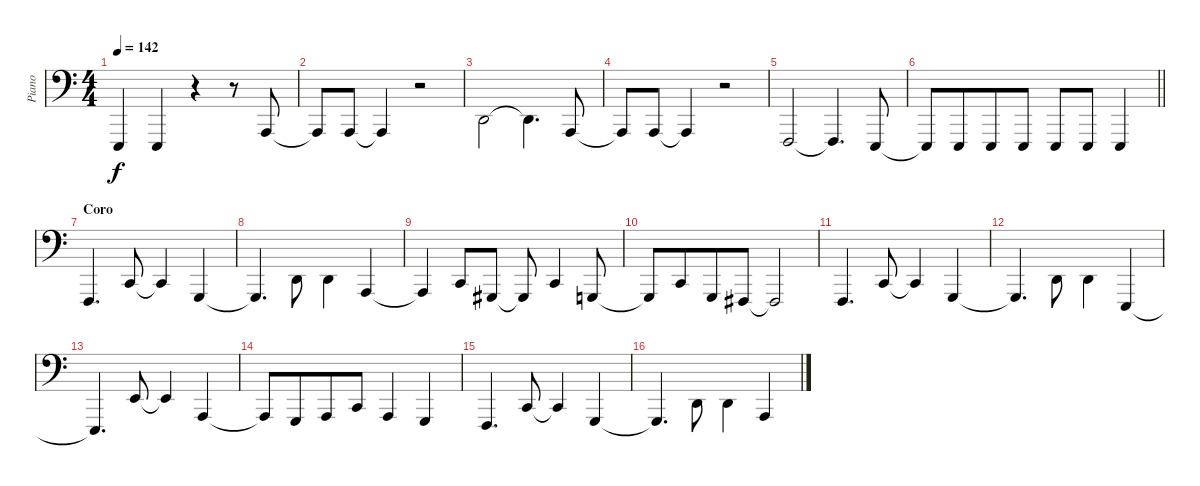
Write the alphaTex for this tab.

\track ("Piano" "Piano") {instrument brightacousticpiano}
\staff {score}
\tuning (C3 G2 D2 A1 E1 B0) {hide}
\ts (4 4)
\tempo 142
\clef f4
\ks c
0.5.4{dy f} 0.5.4 r.4 r.8 0.4.8 |
0.4{t}.8 0.4.8 0.4{t}.4 r.2 |
0.3.2{beam Down} 0.3{t}.4{d beam Down} 0.4.8 |
0.4{t}.8 0.4.8 0.4{t}.4 r.2 |
1.5.2 1.5{t}.4{d} 0.5.8 |
\barLineRight lightlight
0.5{t}.8 0.5.8{beam merge} 0.5.8 0.5.8 0.5.8 0.5.8 0.5.4 |
\section ("" "Coro")
1.5.4{d} 3.4.8 3.4{t}.4 3.5.4 |
3.5{t}.4{d} 0.3.8{beam Down} 0.3.4{beam Down} 0.4.4 |
0.4{t}.4 3.4.8 4.5.8 4.5{t}.8 3.4.4 3.5.8 |
3.5{t}.8 3.4.8{beam merge} 3.5.8 2.5.8 2.5{t}.2 |
1.5.4{d} 3.4.8 3.4{t}.4 3.5.4 |
3.5{t}.4{d} 0.3.8{beam Down} 0.3.4{beam Down} 0.5.4 |
0.5{t}.4{d} 2.3.8 2.3{t}.4 0.4.4 |
0.4{t}.8 3.5.8{beam merge} 0.4.8 3.4.8 0.4.4 3.5.4 |
1.5.4{d} 3.4.8 3.4{t}.4 3.5.4 |
3.5{t}.4{d} 0.3.8{beam Down} 0.3.4{beam Down} 0.4.4
